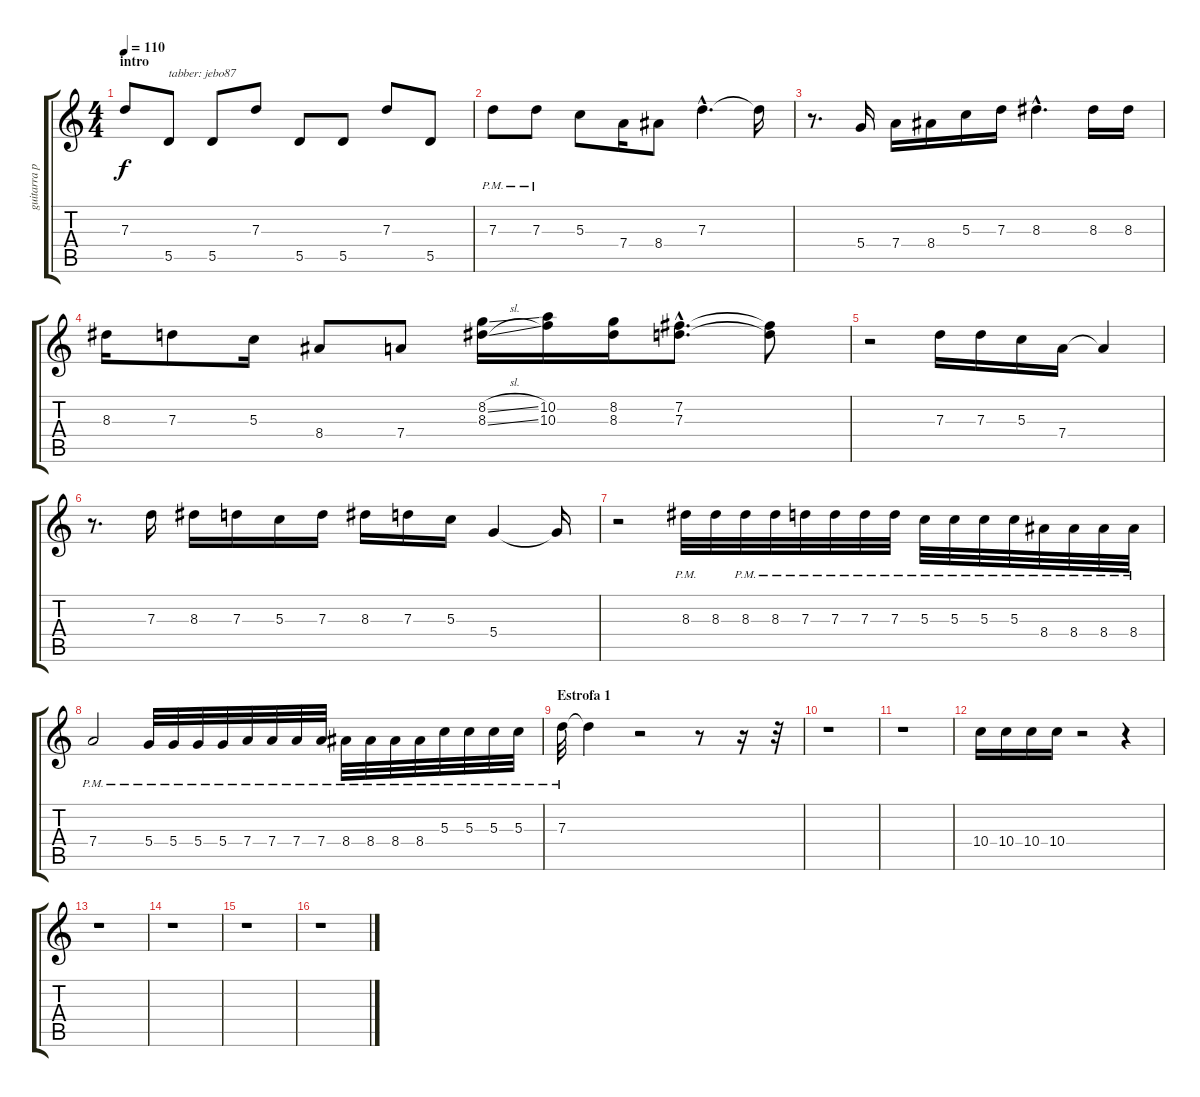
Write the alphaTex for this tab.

\track ("guitarra principal" "guitarra p") {instrument electricguitarclean}
\staff {score tabs}
\tuning (E4 B3 G3 D3 A2 E2) {hide}
\ts (4 4)
\section ("" "intro")
\tempo 110
\clef g2
\ks c
7.3.8{dy f instrument electricguitarclean} 5.5.8{txt "tabber: jebo87"} 5.5.8 7.3.8 5.5.8 5.5.8 7.3.8 5.5.8 |
7.3{pm}.8 7.3{pm}.8 5.3.8 7.4.16 8.4.8 7.3{hac}.4{d} 7.3{t}.16 |
r.8{d} 5.4.16 7.4.16 8.4.16 5.3.16 7.3.16 8.3{hac}.4{d} 8.3.16 8.3.16 |
8.3.16 7.3.8 5.3.16 8.4.8 7.4.8 (8.2{sl} 8.3{sl}).16 (10.2 10.3).16 (8.2 8.3).16 (7.2{hac} 7.3{hac}).8{d} (7.2{t} 7.3{t}).8 |
r.2 7.3.16 7.3.16 5.3.16 7.4.16 7.4{t}.4 |
r.8{d} 7.3.16 8.3.16 7.3.16 5.3.16 7.3.16 8.3.16 7.3.16 5.3.16 5.4.4 5.4{t}.16 |
r.2 8.3{pm}.32 8.3.32 8.3{pm}.32 8.3{pm}.32 7.3{pm}.32 7.3{pm}.32 7.3{pm}.32 7.3{pm}.32 5.3{pm}.32 5.3{pm}.32 5.3{pm}.32 5.3{pm}.32 8.4{pm}.32 8.4{pm}.32 8.4{pm}.32 8.4{pm}.32 |
7.4{pm}.2 5.4{pm}.32 5.4{pm}.32 5.4{pm}.32 5.4{pm}.32 7.4{pm}.32 7.4{pm}.32 7.4{pm}.32 7.4{pm}.32 8.4{pm}.32 8.4{pm}.32 8.4{pm}.32 8.4{pm}.32 5.3{pm}.32 5.3{pm}.32 5.3{pm}.32 5.3{pm}.32 |
\section ("" "Estrofa 1")
7.3{pm}.32 7.3{t}.4 r.2 r.8 r.16 r.32 |
r.1 |
r.1 |
10.4.16 10.4.16 10.4.16 10.4.16 r.2 r.4 |
r.1 |
r.1 |
r.1 |
r.1
